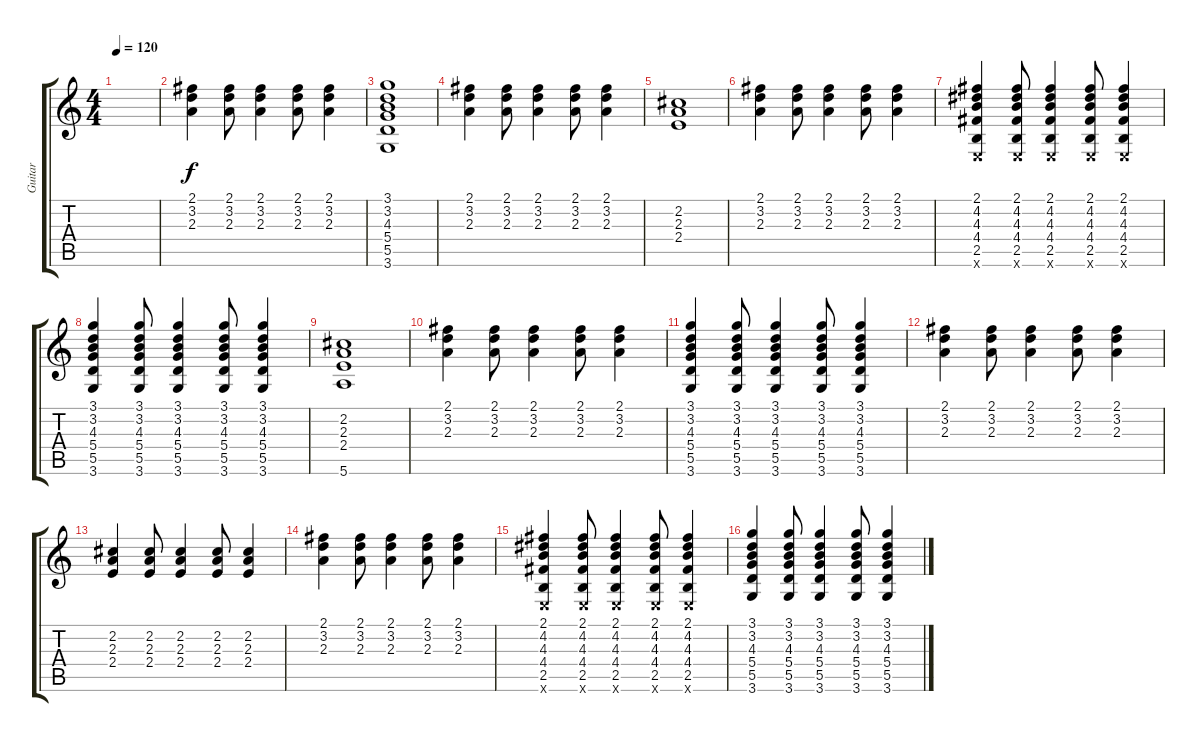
\track ("Guitar" "Guitar") {instrument acousticguitarsteel}
\staff {score tabs}
\tuning (E4 B3 G3 D3 A2 E2) {hide}
\ts (4 4)
\tempo 120
\clef g2
\ks c
|
(2.1 3.2 2.3).4 (2.1 3.2 2.3).8 (2.1 3.2 2.3).4 (2.1 3.2 2.3).8 (2.1 3.2 2.3).4 |
(3.1 3.2 4.3 5.4 5.5 3.6).1 |
(2.1 3.2 2.3).4 (2.1 3.2 2.3).8 (2.1 3.2 2.3).4 (2.1 3.2 2.3).8 (2.1 3.2 2.3).4 |
(2.2 2.3 2.4).1 |
(2.1 3.2 2.3).4 (2.1 3.2 2.3).8 (2.1 3.2 2.3).4 (2.1 3.2 2.3).8 (2.1 3.2 2.3).4 |
(2.1 4.2 4.3 4.4 2.5 0.6{x}).4 (2.1 4.2 4.3 4.4 2.5 0.6{x}).8 (2.1 4.2 4.3 4.4 2.5 0.6{x}).4 (2.1 4.2 4.3 4.4 2.5 0.6{x}).8 (2.1 4.2 4.3 4.4 2.5 0.6{x}).4 |
(3.1 3.2 4.3 5.4 5.5 3.6).4 (3.1 3.2 4.3 5.4 5.5 3.6).8 (3.1 3.2 4.3 5.4 5.5 3.6).4 (3.1 3.2 4.3 5.4 5.5 3.6).8 (3.1 3.2 4.3 5.4 5.5 3.6).4 |
(2.2 2.3 2.4 5.6).1 |
(2.1 3.2 2.3).4 (2.1 3.2 2.3).8 (2.1 3.2 2.3).4 (2.1 3.2 2.3).8 (2.1 3.2 2.3).4 |
(3.1 3.2 4.3 5.4 5.5 3.6).4 (3.1 3.2 4.3 5.4 5.5 3.6).8 (3.1 3.2 4.3 5.4 5.5 3.6).4 (3.1 3.2 4.3 5.4 5.5 3.6).8 (3.1 3.2 4.3 5.4 5.5 3.6).4 |
(2.1 3.2 2.3).4 (2.1 3.2 2.3).8 (2.1 3.2 2.3).4 (2.1 3.2 2.3).8 (2.1 3.2 2.3).4 |
(2.2 2.3 2.4).4 (2.2 2.3 2.4).8 (2.2 2.3 2.4).4 (2.2 2.3 2.4).8 (2.2 2.3 2.4).4 |
(2.1 3.2 2.3).4 (2.1 3.2 2.3).8 (2.1 3.2 2.3).4 (2.1 3.2 2.3).8 (2.1 3.2 2.3).4 |
(2.1 4.2 4.3 4.4 2.5 0.6{x}).4 (2.1 4.2 4.3 4.4 2.5 0.6{x}).8 (2.1 4.2 4.3 4.4 2.5 0.6{x}).4 (2.1 4.2 4.3 4.4 2.5 0.6{x}).8 (2.1 4.2 4.3 4.4 2.5 0.6{x}).4 |
(3.1 3.2 4.3 5.4 5.5 3.6).4 (3.1 3.2 4.3 5.4 5.5 3.6).8 (3.1 3.2 4.3 5.4 5.5 3.6).4 (3.1 3.2 4.3 5.4 5.5 3.6).8 (3.1 3.2 4.3 5.4 5.5 3.6).4
